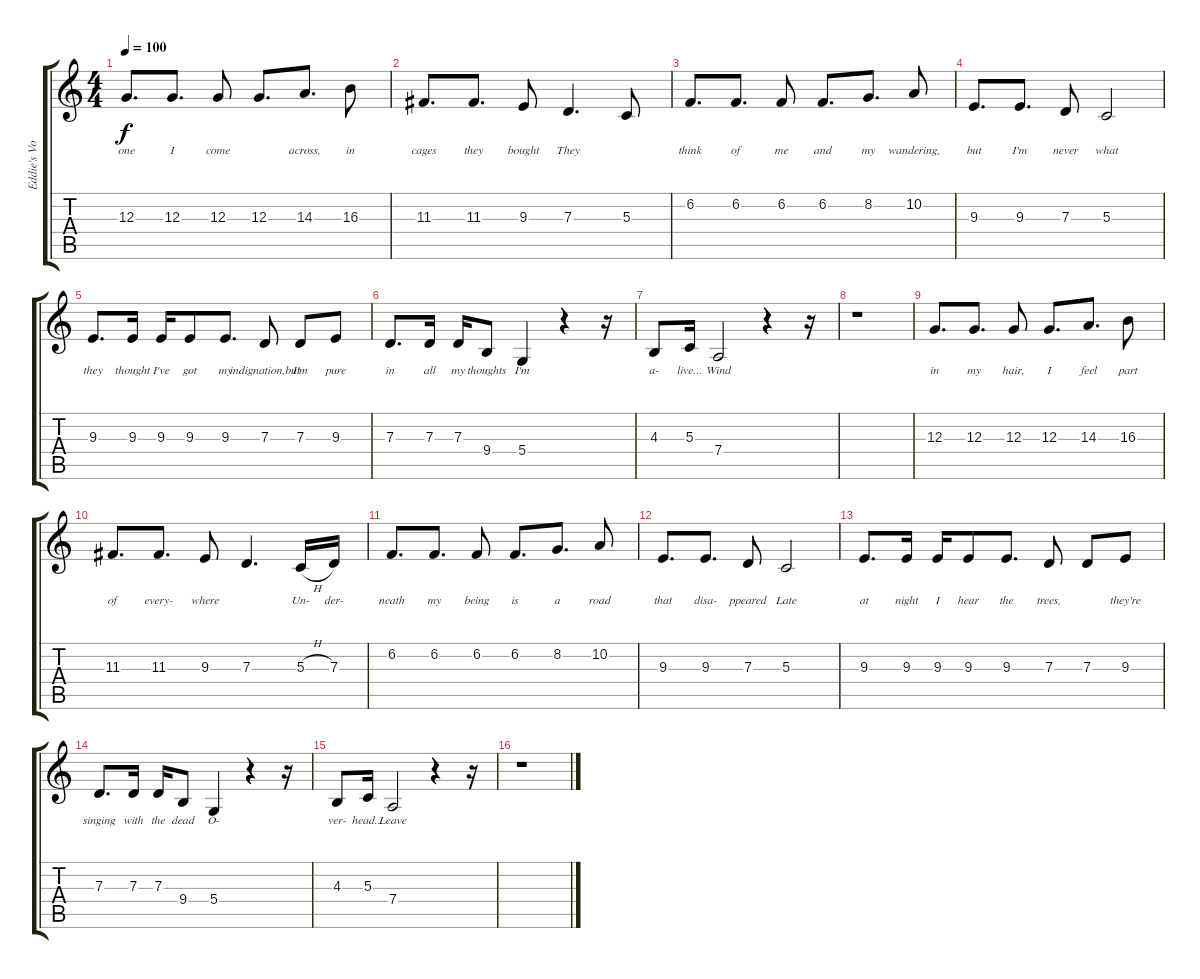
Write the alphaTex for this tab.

\track ("Eddie's Vocals" "Eddie's Vo") {instrument lead6voice}
\staff {score tabs}
\tuning (E4 B3 G3 D3 A2 E2) {hide}
\ts (4 4)
\tempo 100
\clef g2
\ks c
12.3.8{d lyrics (0 "one") lyrics (1 "") lyrics (2 "") lyrics (3 "") lyrics (4 "") dy f} 12.3.8{d lyrics (0 "I") lyrics (1 "") lyrics (2 "") lyrics (3 "") lyrics (4 "")} 12.3.8{lyrics (0 "come") lyrics (1 "") lyrics (2 "") lyrics (3 "") lyrics (4 "")} 12.3.8{d lyrics (0 "") lyrics (1 "") lyrics (2 "") lyrics (3 "") lyrics (4 "")} 14.3.8{d lyrics (0 "across,") lyrics (1 "") lyrics (2 "") lyrics (3 "") lyrics (4 "")} 16.3.8{lyrics (0 "in") lyrics (1 "") lyrics (2 "") lyrics (3 "") lyrics (4 "")} |
11.3.8{d lyrics (0 "cages") lyrics (1 "") lyrics (2 "") lyrics (3 "") lyrics (4 "")} 11.3.8{d lyrics (0 "they") lyrics (1 "") lyrics (2 "") lyrics (3 "") lyrics (4 "")} 9.3.8{lyrics (0 "bought") lyrics (1 "") lyrics (2 "") lyrics (3 "") lyrics (4 "")} 7.3.4{d lyrics (0 "They") lyrics (1 "") lyrics (2 "") lyrics (3 "") lyrics (4 "")} 5.3.8{lyrics (0 "") lyrics (1 "") lyrics (2 "") lyrics (3 "") lyrics (4 "")} |
6.2.8{d lyrics (0 "think") lyrics (1 "") lyrics (2 "") lyrics (3 "") lyrics (4 "")} 6.2.8{d lyrics (0 "of") lyrics (1 "") lyrics (2 "") lyrics (3 "") lyrics (4 "")} 6.2.8{lyrics (0 "me") lyrics (1 "") lyrics (2 "") lyrics (3 "") lyrics (4 "")} 6.2.8{d lyrics (0 "and") lyrics (1 "") lyrics (2 "") lyrics (3 "") lyrics (4 "")} 8.2.8{d lyrics (0 "my") lyrics (1 "") lyrics (2 "") lyrics (3 "") lyrics (4 "")} 10.2.8{lyrics (0 "wandering,") lyrics (1 "") lyrics (2 "") lyrics (3 "") lyrics (4 "")} |
9.3.8{d lyrics (0 "but") lyrics (1 "") lyrics (2 "") lyrics (3 "") lyrics (4 "")} 9.3.8{d lyrics (0 "I'm") lyrics (1 "") lyrics (2 "") lyrics (3 "") lyrics (4 "")} 7.3.8{lyrics (0 "never") lyrics (1 "") lyrics (2 "") lyrics (3 "") lyrics (4 "")} 5.3.2{lyrics (0 "what") lyrics (1 "") lyrics (2 "") lyrics (3 "") lyrics (4 "")} |
9.3.8{d lyrics (0 "they") lyrics (1 "") lyrics (2 "") lyrics (3 "") lyrics (4 "")} 9.3.16{lyrics (0 "thought") lyrics (1 "") lyrics (2 "") lyrics (3 "") lyrics (4 "")} 9.3.16{lyrics (0 "I've") lyrics (1 "") lyrics (2 "") lyrics (3 "") lyrics (4 "")} 9.3.8{lyrics (0 "got") lyrics (1 "") lyrics (2 "") lyrics (3 "") lyrics (4 "")} 9.3.8{d lyrics (0 "my") lyrics (1 "") lyrics (2 "") lyrics (3 "") lyrics (4 "")} 7.3.8{lyrics (0 "indignation,but") lyrics (1 "") lyrics (2 "") lyrics (3 "") lyrics (4 "")} 7.3.8{lyrics (0 "I'm") lyrics (1 "") lyrics (2 "") lyrics (3 "") lyrics (4 "")} 9.3.8{lyrics (0 "pure") lyrics (1 "") lyrics (2 "") lyrics (3 "") lyrics (4 "")} |
7.3.8{d lyrics (0 "in") lyrics (1 "") lyrics (2 "") lyrics (3 "") lyrics (4 "")} 7.3.16{lyrics (0 "all") lyrics (1 "") lyrics (2 "") lyrics (3 "") lyrics (4 "")} 7.3.16{lyrics (0 "my") lyrics (1 "") lyrics (2 "") lyrics (3 "") lyrics (4 "")} 9.4.8{lyrics (0 "thoughts") lyrics (1 "") lyrics (2 "") lyrics (3 "") lyrics (4 "")} 5.4.4{lyrics (0 "I'm") lyrics (1 "") lyrics (2 "") lyrics (3 "") lyrics (4 "")} r.4 r.16 |
4.3.8{lyrics (0 "a-") lyrics (1 "") lyrics (2 "") lyrics (3 "") lyrics (4 "")} 5.3.16{lyrics (0 "live...") lyrics (1 "") lyrics (2 "") lyrics (3 "") lyrics (4 "")} 7.4.2{lyrics (0 "Wind") lyrics (1 "") lyrics (2 "") lyrics (3 "") lyrics (4 "")} r.4 r.16 |
r.1 |
12.3.8{d lyrics (0 "in") lyrics (1 "") lyrics (2 "") lyrics (3 "") lyrics (4 "")} 12.3.8{d lyrics (0 "my") lyrics (1 "") lyrics (2 "") lyrics (3 "") lyrics (4 "")} 12.3.8{lyrics (0 "hair,") lyrics (1 "") lyrics (2 "") lyrics (3 "") lyrics (4 "")} 12.3.8{d lyrics (0 "I") lyrics (1 "") lyrics (2 "") lyrics (3 "") lyrics (4 "")} 14.3.8{d lyrics (0 "feel") lyrics (1 "") lyrics (2 "") lyrics (3 "") lyrics (4 "")} 16.3.8{lyrics (0 "part") lyrics (1 "") lyrics (2 "") lyrics (3 "") lyrics (4 "")} |
11.3.8{d lyrics (0 "of") lyrics (1 "") lyrics (2 "") lyrics (3 "") lyrics (4 "")} 11.3.8{d lyrics (0 "every-") lyrics (1 "") lyrics (2 "") lyrics (3 "") lyrics (4 "")} 9.3.8{lyrics (0 "where") lyrics (1 "") lyrics (2 "") lyrics (3 "") lyrics (4 "")} 7.3.4{d lyrics (0 "") lyrics (1 "") lyrics (2 "") lyrics (3 "") lyrics (4 "")} 5.3{h}.16{lyrics (0 "Un-") lyrics (1 "") lyrics (2 "") lyrics (3 "") lyrics (4 "")} 7.3.16{lyrics (0 "der-") lyrics (1 "") lyrics (2 "") lyrics (3 "") lyrics (4 "")} |
6.2.8{d lyrics (0 "neath") lyrics (1 "") lyrics (2 "") lyrics (3 "") lyrics (4 "")} 6.2.8{d lyrics (0 "my") lyrics (1 "") lyrics (2 "") lyrics (3 "") lyrics (4 "")} 6.2.8{lyrics (0 "being") lyrics (1 "") lyrics (2 "") lyrics (3 "") lyrics (4 "")} 6.2.8{d lyrics (0 "is") lyrics (1 "") lyrics (2 "") lyrics (3 "") lyrics (4 "")} 8.2.8{d lyrics (0 "a") lyrics (1 "") lyrics (2 "") lyrics (3 "") lyrics (4 "")} 10.2.8{lyrics (0 "road") lyrics (1 "") lyrics (2 "") lyrics (3 "") lyrics (4 "")} |
9.3.8{d lyrics (0 "that") lyrics (1 "") lyrics (2 "") lyrics (3 "") lyrics (4 "")} 9.3.8{d lyrics (0 "disa-") lyrics (1 "") lyrics (2 "") lyrics (3 "") lyrics (4 "")} 7.3.8{lyrics (0 "ppeared") lyrics (1 "") lyrics (2 "") lyrics (3 "") lyrics (4 "")} 5.3.2{lyrics (0 "Late") lyrics (1 "") lyrics (2 "") lyrics (3 "") lyrics (4 "")} |
9.3.8{d lyrics (0 "at") lyrics (1 "") lyrics (2 "") lyrics (3 "") lyrics (4 "")} 9.3.16{lyrics (0 "night") lyrics (1 "") lyrics (2 "") lyrics (3 "") lyrics (4 "")} 9.3.16{lyrics (0 "I") lyrics (1 "") lyrics (2 "") lyrics (3 "") lyrics (4 "")} 9.3.8{lyrics (0 "hear") lyrics (1 "") lyrics (2 "") lyrics (3 "") lyrics (4 "")} 9.3.8{d lyrics (0 "the") lyrics (1 "") lyrics (2 "") lyrics (3 "") lyrics (4 "")} 7.3.8{lyrics (0 "trees,") lyrics (1 "") lyrics (2 "") lyrics (3 "") lyrics (4 "")} 7.3.8{lyrics (0 "") lyrics (1 "") lyrics (2 "") lyrics (3 "") lyrics (4 "")} 9.3.8{lyrics (0 "they're") lyrics (1 "") lyrics (2 "") lyrics (3 "") lyrics (4 "")} |
7.3.8{d lyrics (0 "singing") lyrics (1 "") lyrics (2 "") lyrics (3 "") lyrics (4 "")} 7.3.16{lyrics (0 "with") lyrics (1 "") lyrics (2 "") lyrics (3 "") lyrics (4 "")} 7.3.16{lyrics (0 "the") lyrics (1 "") lyrics (2 "") lyrics (3 "") lyrics (4 "")} 9.4.8{lyrics (0 "dead") lyrics (1 "") lyrics (2 "") lyrics (3 "") lyrics (4 "")} 5.4.4{lyrics (0 "O-") lyrics (1 "") lyrics (2 "") lyrics (3 "") lyrics (4 "")} r.4 r.16 |
4.3.8{lyrics (0 "ver-") lyrics (1 "") lyrics (2 "") lyrics (3 "") lyrics (4 "")} 5.3.16{lyrics (0 "head...") lyrics (1 "") lyrics (2 "") lyrics (3 "") lyrics (4 "")} 7.4.2{lyrics (0 "Leave") lyrics (1 "") lyrics (2 "") lyrics (3 "") lyrics (4 "")} r.4 r.16 |
r.1
